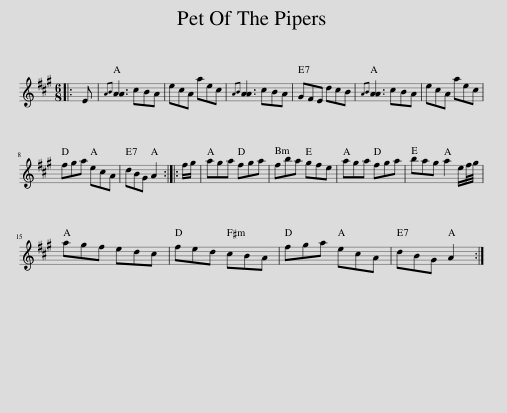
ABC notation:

X:1
L:1/8
M:6/8
I:linebreak $
K:A
V:1 treble
V:1
|: E |{AB} [AA]3 cBA | ecA aec |{AB} [AA]3 cBA | GFE dcB | %5
{AB} [AA]3 cBA | ecA aec |$ fga ecA | dBG A2 :: f/g/ | %10
 aga fga | fba gfe | aga fga | bag a2 e/f/4g/4 |$ agf edc | %15
 fed cBA | fga ecA | dBG A2 :| %18
